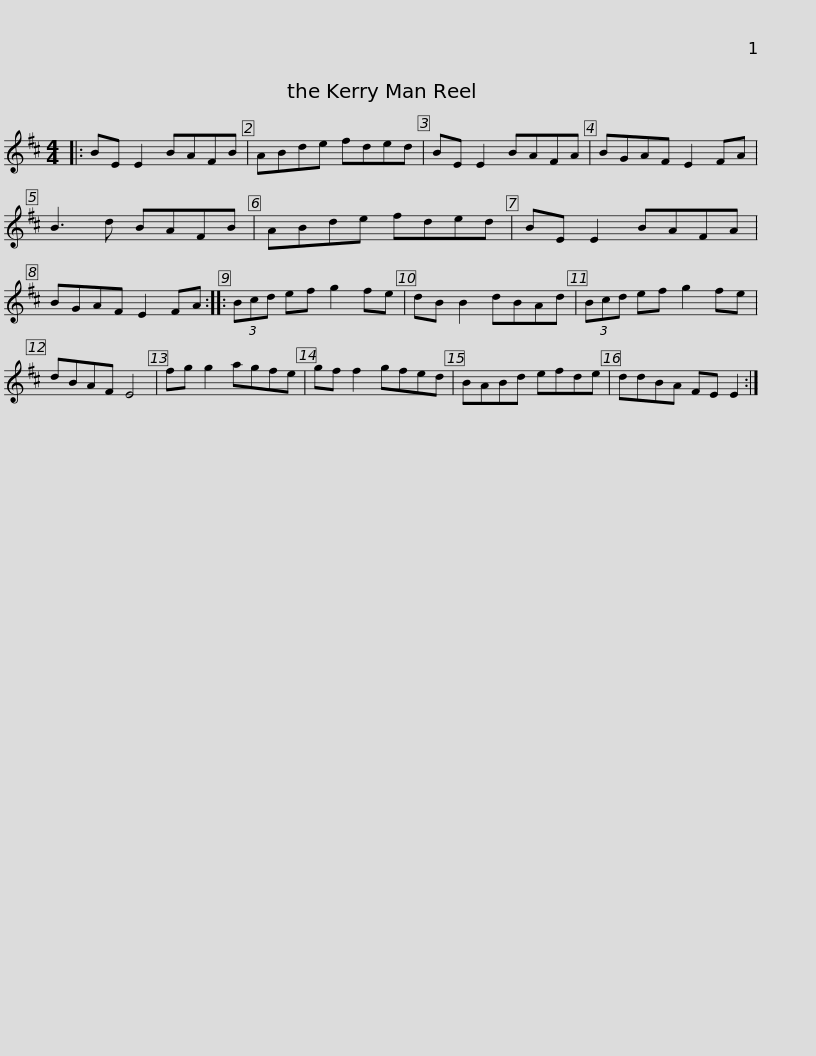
X:1
L:1/8
M:4/4
I:linebreak $
K:D
V:1 treble
V:1
|: BE E2 BAFB | ABde fded | BE E2 BAFA | BGAF E2 FA | B3 d BAFB | %5
 ABde fded |$ BE E2 BAFA | BGAF E2 FA :: (3Bcd ef g2 fe | dB B2 dBAd | %10
 (3Bcd ef g2 fe | dBAF E4 |$ fg g2 agfe | gf f2 gfed | BABd efde | %15
 ddBA FE E2 :| %16
